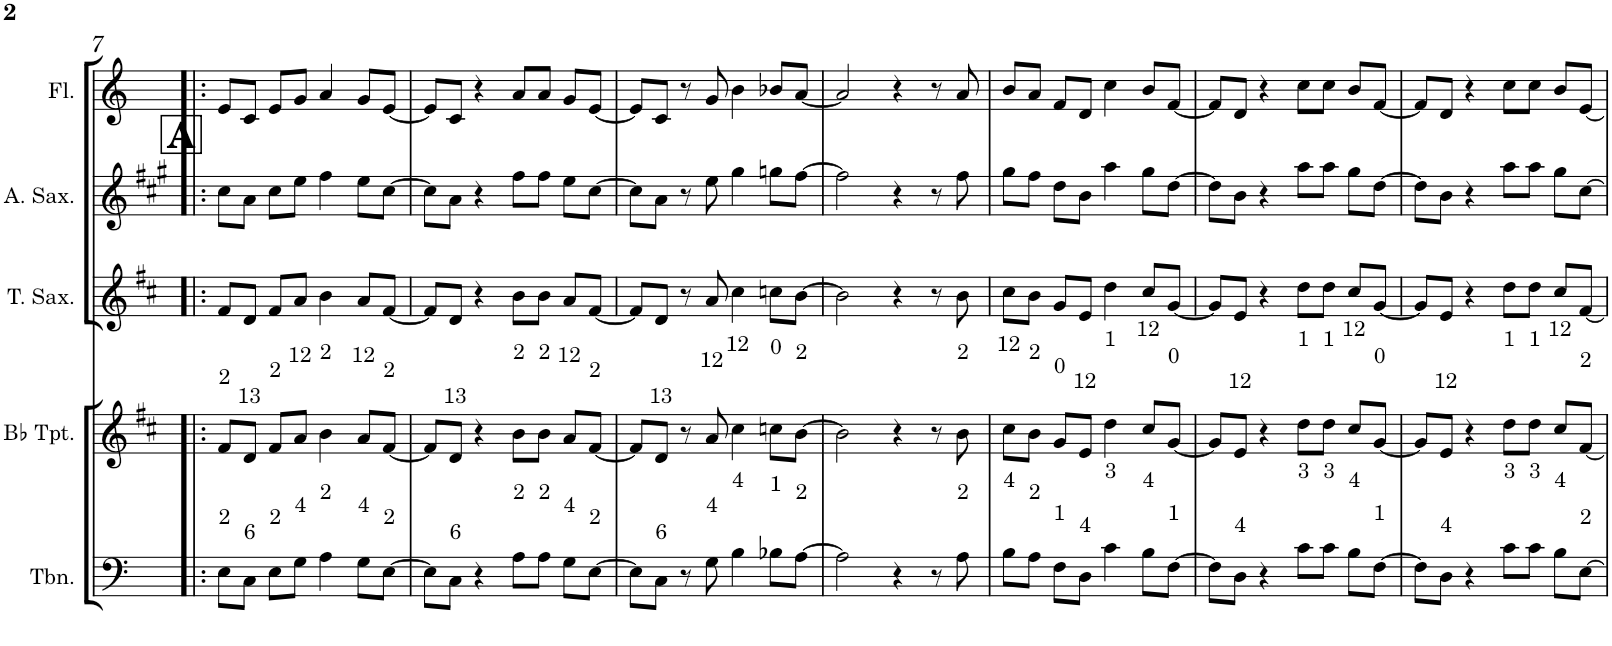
**kern	**kern	**kern	**kern	**kern
*part5	*part4	*part3	*part2	*part1
*staff5	*staff4	*staff3	*staff2	*staff1
*I"Trombone	*I"Bb Trumpet	*I"Tenor Saxophone	*I"Alto Saxophone	*I"Flute
*I'Tbn.	*I'Bb Tpt.	*I'T. Sax.	*I'A. Sax.	*I'Fl.
!!LO:PB:g=z
*clefF4	*clefG2	*clefG2	*clefG2	*clefG2
*	*Trd1c2	*Trd8c14	*Trd5c9	*
*k[]	*k[f#c#]	*k[f#c#]	*k[f#c#g#]	*k[]
*M4/4	*M4/4	*M4/4	*M4/4	*M4/4
!!LO:REH:place=s1:b:B:cj:fs=18.5691:t=A
=7!|:	=7!|:	=7!|:	=7!|:	=7!|:
8E\L	8f#/L	8f#/L	8cc#\L	8e/L
8C\J	8d/J	8d/J	8a\J	8c/J
8E\L	8f#/L	8f#/L	8cc#\L	8e/L
8G\J	8a/J	8a/J	8ee\J	8g/J
4A\	4b\	4b\	4ff#\	4a/
8G\L	8a/L	8a/L	8ee\L	8g/L
[>8E\J	[<8f#/J	[<8f#/J	[>8cc#\J	[<8e/J
=8	=8	=8	=8	=8
8E\L]	8f#/L]	8f#/L]	8cc#\L]	8e/L]
8C\J	8d/J	8d/J	8a\J	8c/J
4r	4r	4r	4r	4r
8A\L	8b\L	8b\L	8ff#\L	8a/L
8A\J	8b\J	8b\J	8ff#\J	8a/J
8G\L	8a/L	8a/L	8ee\L	8g/L
[>8E\J	[<8f#/J	[<8f#/J	[>8cc#\J	[<8e/J
=9	=9	=9	=9	=9
8E\L]	8f#/L]	8f#/L]	8cc#\L]	8e/L]
8C\J	8d/J	8d/J	8a\J	8c/J
8r	8r	8r	8r	8r
8G\	8a/	8a/	8ee\	8g/
4B\	4cc#\	4cc#\	4gg#\	4b\
8B-X\L	8ccn\L	8ccn\L	8ggn\L	8b-X/L
[>8A\J	[>8b\J	[>8b\J	[>8ff#\J	[<8a/J
=10	=10	=10	=10	=10
2A\]	2b\]	2b\]	2ff#\]	2a/]
4r	4r	4r	4r	4r
8r	8r	8r	8r	8r
8A\	8b\	8b\	8ff#\	8a/
=11	=11	=11	=11	=11
8B\L	8cc#\L	8cc#\L	8gg#\L	8b/L
8A\J	8b\J	8b\J	8ff#\J	8a/J
8F\L	8g/L	8g/L	8dd\L	8f/L
8D\J	8e/J	8e/J	8b\J	8d/J
4c\	4dd\	4dd\	4aa\	4cc\
8B\L	8cc#/L	8cc#/L	8gg#\L	8b/L
[>8F\J	[<8g/J	[<8g/J	[>8dd\J	[<8f/J
=12	=12	=12	=12	=12
8F\L]	8g/L]	8g/L]	8dd\L]	8f/L]
8D\J	8e/J	8e/J	8b\J	8d/J
4r	4r	4r	4r	4r
8c\L	8dd\L	8dd\L	8aa\L	8cc\L
8c\J	8dd\J	8dd\J	8aa\J	8cc\J
8B\L	8cc#/L	8cc#/L	8gg#\L	8b/L
[>8F\J	[<8g/J	[<8g/J	[>8dd\J	[<8f/J
=13	=13	=13	=13	=13
8F\L]	8g/L]	8g/L]	8dd\L]	8f/L]
8D\J	8e/J	8e/J	8b\J	8d/J
4r	4r	4r	4r	4r
8c\L	8dd\L	8dd\L	8aa\L	8cc\L
8c\J	8dd\J	8dd\J	8aa\J	8cc\J
8B\L	8cc#/L	8cc#/L	8gg#\L	8b/L
[>8E\J	[<8f#/J	[<8f#/J	[>8cc#\J	[<8e/J
=	=	=	=	=
*-	*-	*-	*-	*-
